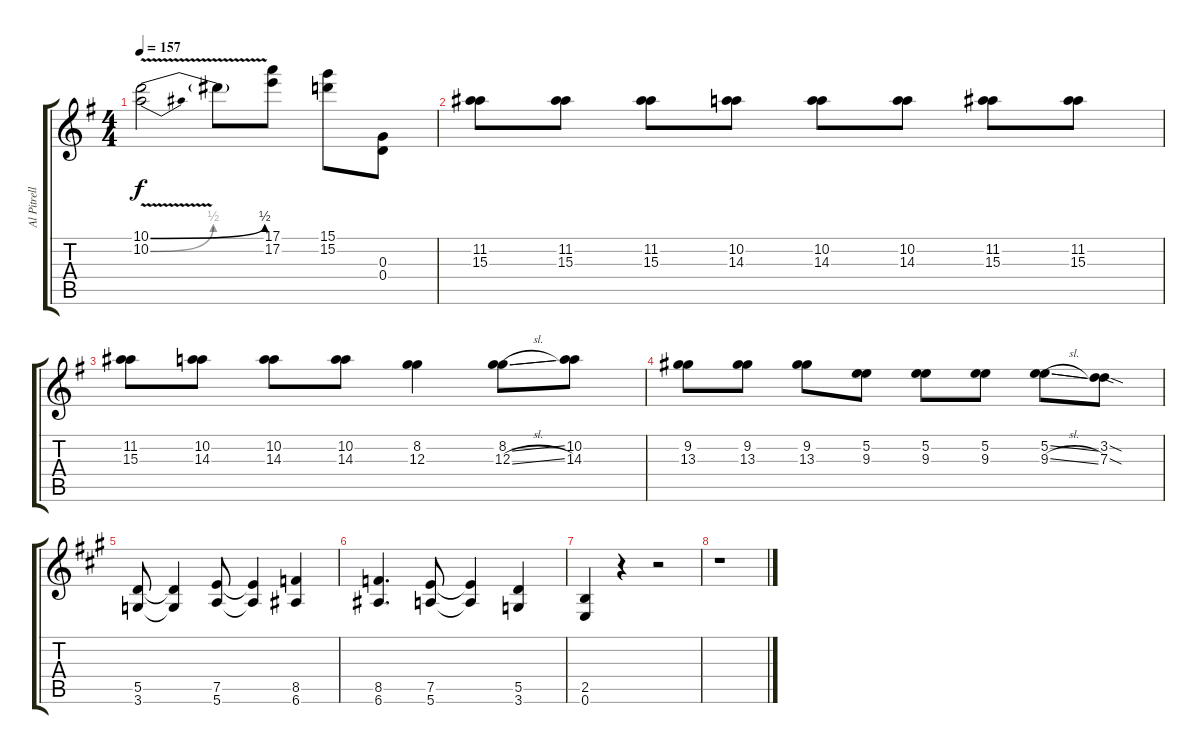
\track ("Al Pitrelli" "Al Pitrell") {instrument overdrivenguitar}
\staff {score tabs}
\tuning (E4 B3 G3 D3 A2 E2) {hide}
\ts (4 4)
\tempo 157
\clef g2
\ks g
(10.1{be (bend 0 0 60 2) v} 10.2{be (bend 0 0 60 2)}).2{dy f} 10.1{t}.8 (17.1 17.2).8 (15.1 15.2).8 (0.3 0.4).8 |
(11.2 15.3).8 (11.2 15.3).8 (11.2 15.3).8 (10.2 14.3).8 (10.2 14.3).8 (10.2 14.3).8 (11.2 15.3).8 (11.2 15.3).8 |
(11.2 15.3).8 (10.2 14.3).8 (10.2 14.3).8 (10.2 14.3).8 (8.2 12.3).4 (8.2{sl} 12.3{sl}).8 (10.2 14.3).8 |
(9.2 13.3).8 (9.2 13.3).8 (9.2 13.3).8 (5.2 9.3).8 (5.2 9.3).8 (5.2 9.3).8 (5.2{sl} 9.3{sl}).8 (3.2{sod} 7.3{sod}).8 |
\ks a
(5.5 3.6).8 (5.5{t} 3.6{t}).4 (7.5 5.6).8 (7.5{t} 5.6{t}).4 (8.5 6.6).4 |
(8.5 6.6).4{d} (7.5 5.6).8 (7.5{t} 5.6{t}).4 (5.5 3.6).4 |
(2.5 0.6).4 r.4 r.2 |
r.1
